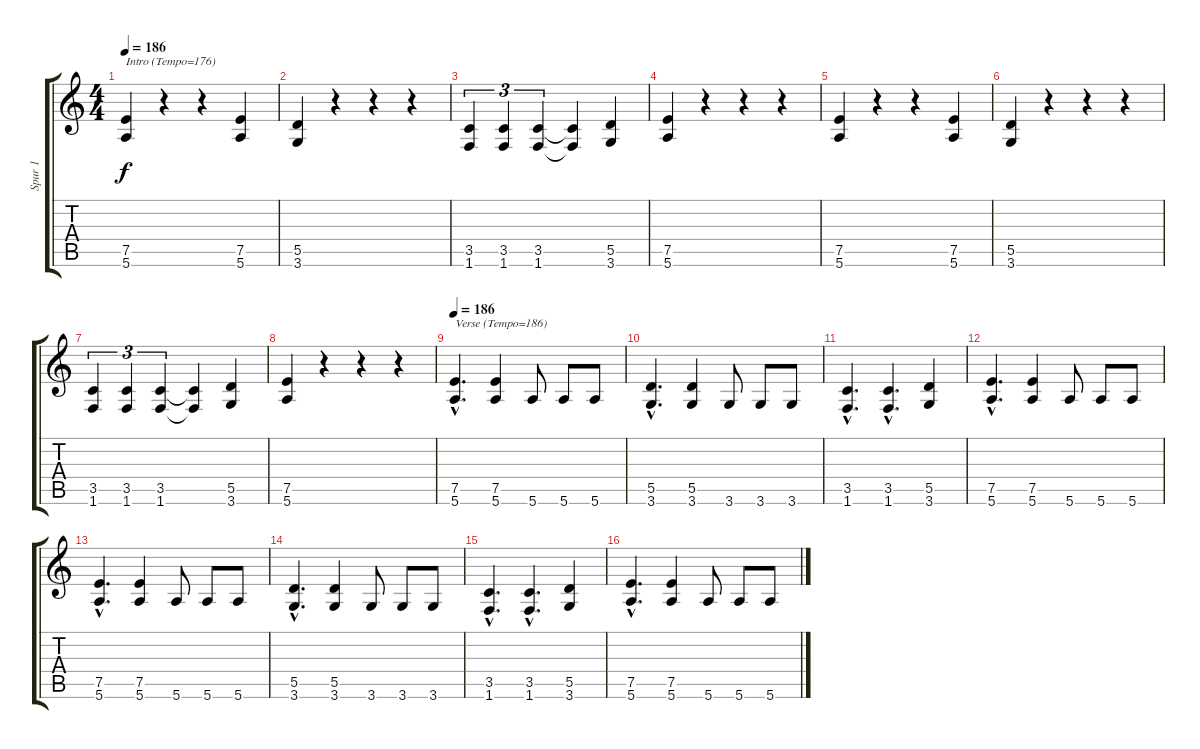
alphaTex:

\track ("Spur 1" "Spur 1") {instrument distortionguitar}
\staff {score tabs}
\tuning (E4 B3 G3 D3 A2 E2) {hide}
\ts (4 4)
\tempo 186
\tempo 176
\tempo 186
\clef g2
\ks c
(7.5 5.6).4{txt "Intro (Tempo=176)" dy f instrument distortionguitar} r.4 r.4 (7.5 5.6).4 |
(5.5 3.6).4 r.4 r.4 r.4 |
(3.5 1.6).4{tu (3 2)} (3.5 1.6).4{tu (3 2)} (3.5 1.6).4{tu (3 2)} (3.5{t} 1.6{t}).4 (5.5 3.6).4 |
(7.5 5.6).4 r.4 r.4 r.4 |
(7.5 5.6).4 r.4 r.4 (7.5 5.6).4 |
(5.5 3.6).4 r.4 r.4 r.4 |
(3.5 1.6).4{tu (3 2)} (3.5 1.6).4{tu (3 2)} (3.5 1.6).4{tu (3 2)} (3.5{t} 1.6{t}).4 (5.5 3.6).4 |
(7.5 5.6).4 r.4 r.4 r.4 |
\tempo 186
(7.5{hac} 5.6{hac}).4{d txt "Verse (Tempo=186)"} (7.5 5.6).4 5.6.8 5.6.8 5.6.8 |
(5.5{hac} 3.6{hac}).4{d} (5.5 3.6).4 3.6.8 3.6.8 3.6.8 |
(3.5{hac} 1.6{hac}).4{d} (3.5{hac} 1.6{hac}).4{d} (5.5 3.6).4 |
(7.5{hac} 5.6{hac}).4{d} (7.5 5.6).4 5.6.8 5.6.8 5.6.8 |
(7.5{hac} 5.6{hac}).4{d} (7.5 5.6).4 5.6.8 5.6.8 5.6.8 |
(5.5{hac} 3.6{hac}).4{d} (5.5 3.6).4 3.6.8 3.6.8 3.6.8 |
(3.5{hac} 1.6{hac}).4{d} (3.5{hac} 1.6{hac}).4{d} (5.5 3.6).4 |
(7.5{hac} 5.6{hac}).4{d} (7.5 5.6).4 5.6.8 5.6.8 5.6.8
